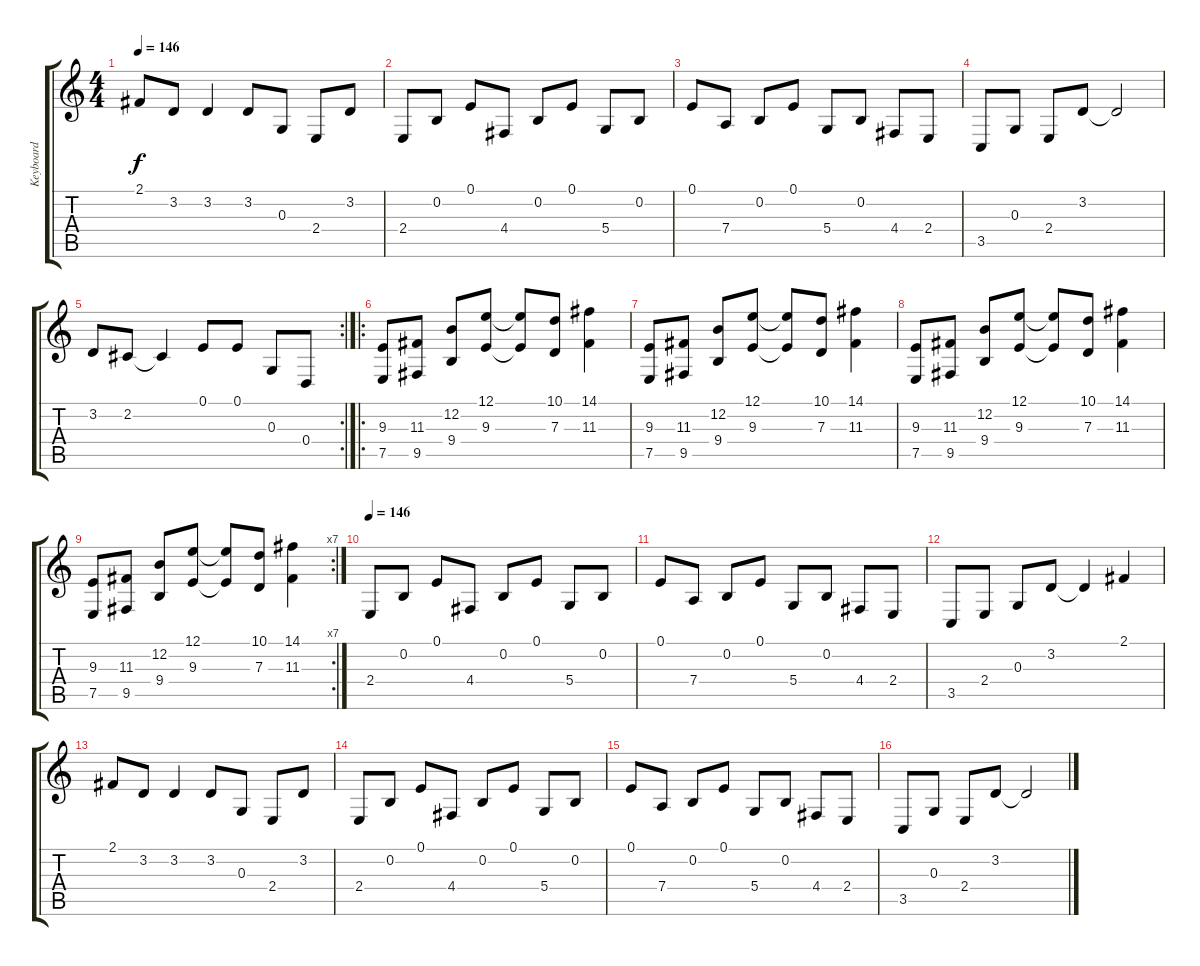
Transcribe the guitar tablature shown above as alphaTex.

\track ("Keyboard" "Keyboard") {instrument rockorgan}
\staff {score tabs}
\tuning (E4 B3 G3 D3 A2 E2) {hide}
\ts (4 4)
\tempo 146
\clef g2
\ks c
2.1.8{dy f} 3.2.8 3.2.4 3.2.8 0.3.8 2.4.8 3.2.8 |
2.4.8 0.2.8 0.1.8 4.4.8 0.2.8 0.1.8 5.4.8 0.2.8 |
0.1.8 7.4.8 0.2.8 0.1.8 5.4.8 0.2.8 4.4.8 2.4.8 |
3.5.8 0.3.8 2.4.8 3.2.8 3.2{t}.2 |
\rc 2
3.2.8 2.2.8 2.2{t}.4 0.1.8 0.1.8 0.3.8 0.4.8 |
\ro
(9.3 7.5).8 (11.3 9.5).8 (12.2 9.4).8 (12.1 9.3).8 (12.1{t} 9.3{t}).8 (10.1 7.3).8 (14.1 11.3).4 |
(9.3 7.5).8 (11.3 9.5).8 (12.2 9.4).8 (12.1 9.3).8 (12.1{t} 9.3{t}).8 (10.1 7.3).8 (14.1 11.3).4 |
(9.3 7.5).8 (11.3 9.5).8 (12.2 9.4).8 (12.1 9.3).8 (12.1{t} 9.3{t}).8 (10.1 7.3).8 (14.1 11.3).4 |
\rc 7
(9.3 7.5).8 (11.3 9.5).8 (12.2 9.4).8 (12.1 9.3).8 (12.1{t} 9.3{t}).8 (10.1 7.3).8 (14.1 11.3).4 |
\tempo 146
2.4.8 0.2.8 0.1.8 4.4.8 0.2.8 0.1.8 5.4.8 0.2.8 |
0.1.8 7.4.8 0.2.8 0.1.8 5.4.8 0.2.8 4.4.8 2.4.8 |
3.5.8 2.4.8 0.3.8 3.2.8 3.2{t}.4 2.1.4 |
2.1.8 3.2.8 3.2.4 3.2.8 0.3.8 2.4.8 3.2.8 |
2.4.8 0.2.8 0.1.8 4.4.8 0.2.8 0.1.8 5.4.8 0.2.8 |
0.1.8 7.4.8 0.2.8 0.1.8 5.4.8 0.2.8 4.4.8 2.4.8 |
3.5.8 0.3.8 2.4.8 3.2.8 3.2{t}.2
